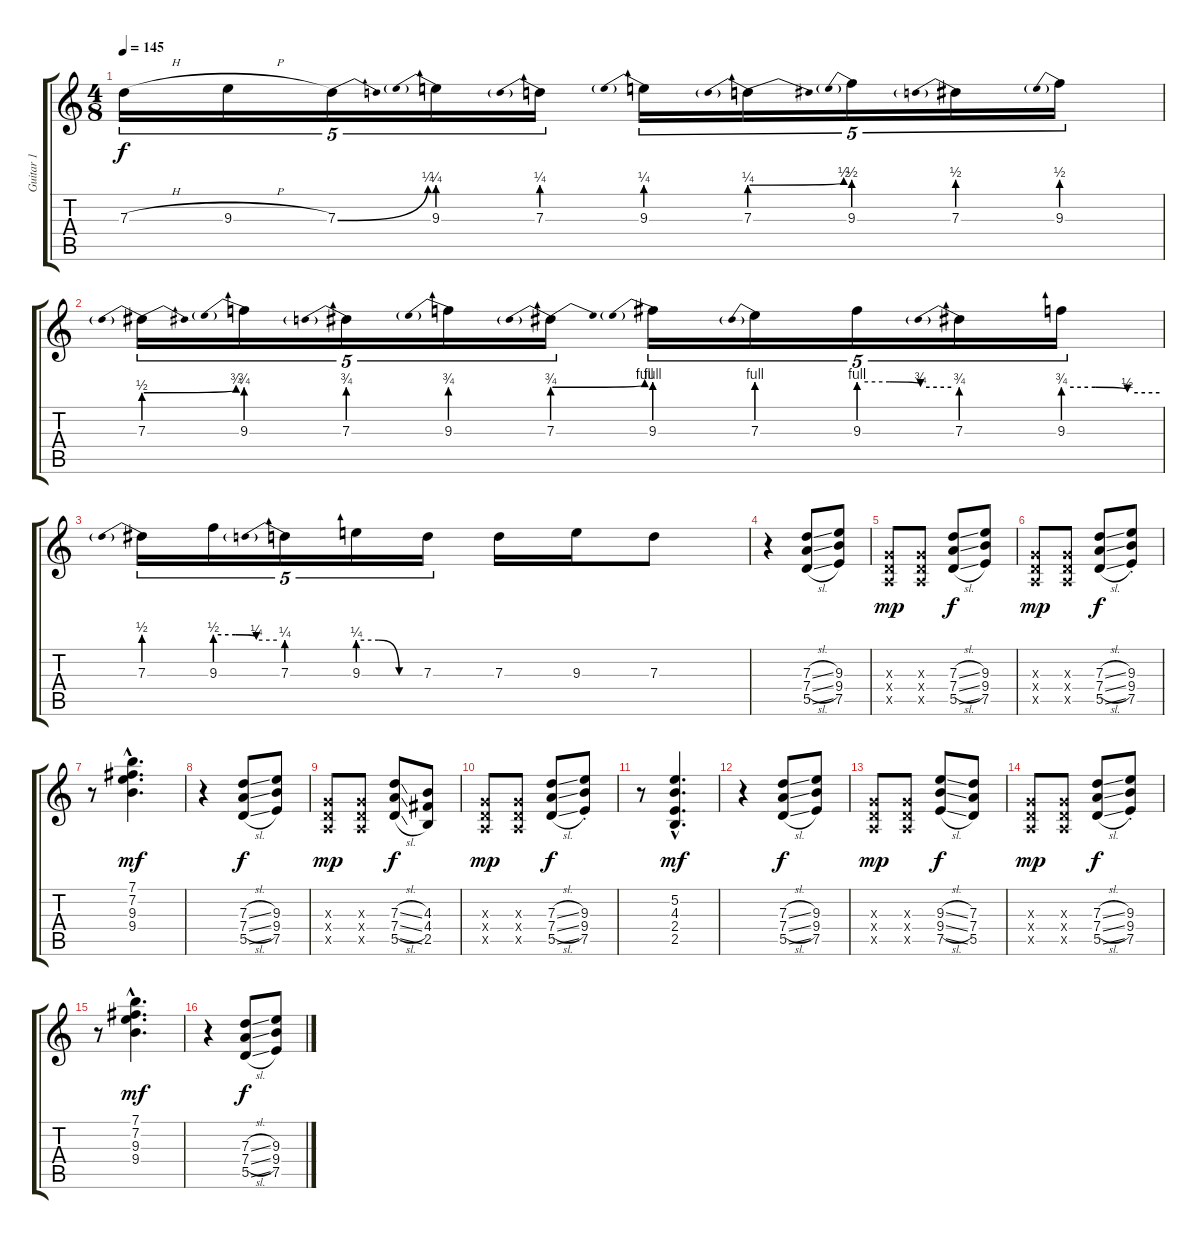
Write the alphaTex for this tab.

\track ("Guitar 1" "Guitar 1") {instrument distortionguitar}
\staff {score tabs}
\tuning (E4 B3 G3 D3 A2 E2) {hide}
\ts (4 8)
\tempo 145
\clef g2
\ks c
7.3{h}.16{tu (5 4) dy f} 9.3{h}.16{tu (5 4)} 7.3{be (bend 0 0 60 1)}.16{tu (5 4)} 9.3{be (prebend 0 1 60 1)}.16{tu (5 4)} 7.3{be (prebend 0 1 60 1)}.16{tu (5 4)} 9.3{be (prebend 0 1 60 1)}.16{tu (5 4)} 7.3{be (prebendbend 0 1 60 2)}.16{tu (5 4)} 9.3{be (prebend 0 2 60 2)}.16{tu (5 4)} 7.3{be (prebend 0 2 60 2)}.16{tu (5 4)} 9.3{be (prebend 0 2 60 2)}.16{tu (5 4)} |
7.3{be (prebendbend 0 2 60 3)}.16{tu (5 4)} 9.3{be (prebend 0 3 60 3)}.16{tu (5 4)} 7.3{be (prebend 0 3 60 3)}.16{tu (5 4)} 9.3{be (prebend 0 3 60 3)}.16{tu (5 4)} 7.3{be (prebendbend 0 3 60 4)}.16{tu (5 4)} 9.3{be (prebend 0 4 60 4)}.16{tu (5 4)} 7.3{be (prebend 0 4 60 4)}.16{tu (5 4)} 9.3{be (custom 0 4 20 4 40 3 60 3)}.16{tu (5 4)} 7.3{be (prebend 0 3 60 3)}.16{tu (5 4)} 9.3{be (custom 0 3 20 3 40 2 60 2)}.16{tu (5 4)} |
7.3{be (prebend 0 2 60 2)}.16{tu (5 4)} 9.3{be (custom 0 2 20 2 40 1 60 1)}.16{tu (5 4)} 7.3{be (prebend 0 1 60 1)}.16{tu (5 4)} 9.3{be (custom 0 1 20 1 40 0 60 0)}.16{tu (5 4)} 7.3.16{tu (5 4)} 7.3.16 9.3.16 7.3.8 |
r.4{volume 13} (7.3{sl} 7.4{sl} 5.5{sl}).8 (9.3 9.4 7.5).8 |
(0.3{x} 0.4{x} 0.5{x}).8{dy mp} (0.3{x} 0.4{x} 0.5{x}).8 (7.3{sl} 7.4{sl} 5.5{sl}).8{dy f} (9.3 9.4 7.5).8 |
(0.3{x} 0.4{x} 0.5{x}).8{dy mp} (0.3{x} 0.4{x} 0.5{x}).8 (7.3{sl} 7.4{sl} 5.5{sl}).8{dy f} (9.3 9.4{st} 7.5{st}).8 |
r.8 (7.1{hac} 7.2{hac} 9.3{hac} 9.4{hac}).4{d dy mf} |
r.4 (7.3{sl} 7.4{sl} 5.5{sl}).8{dy f} (9.3 9.4 7.5).8 |
(0.3{x} 0.4{x} 0.5{x}).8{dy mp} (0.3{x} 0.4{x} 0.5{x}).8 (7.3{sl} 7.4{sl} 5.5{sl}).8{dy f} (4.3 4.4 2.5).8 |
(0.3{x} 0.4{x} 0.5{x}).8{dy mp} (0.3{x} 0.4{x} 0.5{x}).8 (7.3{sl} 7.4{sl} 5.5{sl}).8{dy f} (9.3 9.4{st} 7.5{st}).8 |
r.8 (5.2{hac} 4.3{hac} 2.4{hac} 2.5{hac}).4{d dy mf} |
r.4 (7.3{sl} 7.4{sl} 5.5{sl}).8{dy f} (9.3 9.4 7.5).8 |
(0.3{x} 0.4{x} 0.5{x}).8{dy mp} (0.3{x} 0.4{x} 0.5{x}).8 (9.3{sl} 9.4{sl} 7.5{sl}).8{dy f} (7.3 7.4 5.5).8 |
(0.3{x} 0.4{x} 0.5{x}).8{dy mp} (0.3{x} 0.4{x} 0.5{x}).8 (7.3{sl} 7.4{sl} 5.5{sl}).8{dy f} (9.3 9.4{st} 7.5{st}).8 |
r.8 (7.1{hac} 7.2{hac} 9.3{hac} 9.4{hac}).4{d dy mf} |
r.4 (7.3{sl} 7.4{sl} 5.5{sl}).8{dy f} (9.3 9.4 7.5).8
